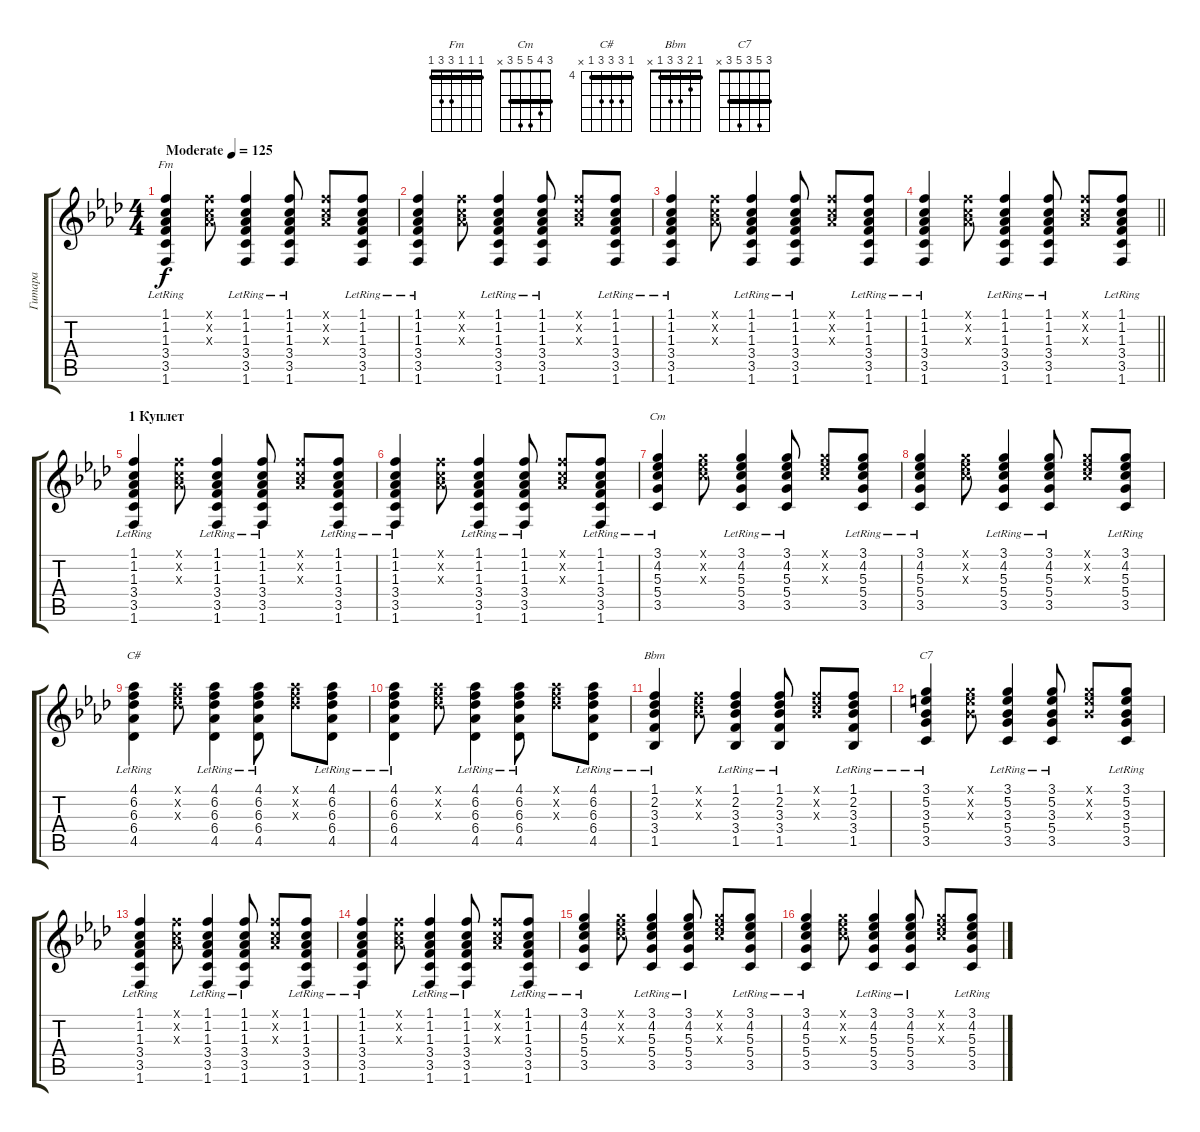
\track ("Гитара" "Гитара") {solo instrument acousticguitarsteel}
\staff {score tabs}
\tuning (E4 B3 G3 D3 A2 E2) {hide}
\chord ("Fm" 1 1 1 3 3 1) {barre 1}
\chord ("Cm" 3 4 5 5 3 x) {barre 3}
\chord ("C#" 4 6 6 6 4 x) {firstfret 4 barre 4}
\chord ("Bbm" 1 2 3 3 1 x) {barre 1}
\chord ("C7" 3 5 3 5 3 x) {barre 3}
\ts (4 4)
\tempo (125 "Moderate")
\clef g2
\ks fminor
(1.1{lr} 1.2{lr} 1.3{lr} 3.4{lr} 3.5{lr} 1.6{lr}).4{ch "Fm" dy f instrument acousticguitarsteel} (1.1{x} 1.2{x} 1.3{x}).8 (1.1{lr} 1.2{lr} 1.3{lr} 3.4{lr} 3.5{lr} 1.6{lr}).4 (1.1{lr} 1.2{lr} 1.3{lr} 3.4{lr} 3.5{lr} 1.6{lr}).8 (1.1{x} 1.2{x} 1.3{x}).8 (1.1{lr} 1.2{lr} 1.3{lr} 3.4{lr} 3.5{lr} 1.6{lr}).8 |
(1.1{lr} 1.2{lr} 1.3{lr} 3.4{lr} 3.5{lr} 1.6{lr}).4 (1.1{x} 1.2{x} 1.3{x}).8 (1.1{lr} 1.2{lr} 1.3{lr} 3.4{lr} 3.5{lr} 1.6{lr}).4 (1.1{lr} 1.2{lr} 1.3{lr} 3.4{lr} 3.5{lr} 1.6{lr}).8 (1.1{x} 1.2{x} 1.3{x}).8 (1.1{lr} 1.2{lr} 1.3{lr} 3.4{lr} 3.5{lr} 1.6{lr}).8 |
(1.1{lr} 1.2{lr} 1.3{lr} 3.4{lr} 3.5{lr} 1.6{lr}).4 (1.1{x} 1.2{x} 1.3{x}).8 (1.1{lr} 1.2{lr} 1.3{lr} 3.4{lr} 3.5{lr} 1.6{lr}).4 (1.1{lr} 1.2{lr} 1.3{lr} 3.4{lr} 3.5{lr} 1.6{lr}).8 (1.1{x} 1.2{x} 1.3{x}).8 (1.1{lr} 1.2{lr} 1.3{lr} 3.4{lr} 3.5{lr} 1.6{lr}).8 |
\barLineRight lightlight
(1.1{lr} 1.2{lr} 1.3{lr} 3.4{lr} 3.5{lr} 1.6{lr}).4 (1.1{x} 1.2{x} 1.3{x}).8 (1.1{lr} 1.2{lr} 1.3{lr} 3.4{lr} 3.5{lr} 1.6{lr}).4 (1.1{lr} 1.2{lr} 1.3{lr} 3.4{lr} 3.5{lr} 1.6{lr}).8 (1.1{x} 1.2{x} 1.3{x}).8 (1.1{lr} 1.2{lr} 1.3{lr} 3.4{lr} 3.5{lr} 1.6{lr}).8 |
\section ("" "1 Куплет")
(1.1{lr} 1.2{lr} 1.3{lr} 3.4{lr} 3.5{lr} 1.6{lr}).4 (1.1{x} 1.2{x} 1.3{x}).8 (1.1{lr} 1.2{lr} 1.3{lr} 3.4{lr} 3.5{lr} 1.6{lr}).4 (1.1{lr} 1.2{lr} 1.3{lr} 3.4{lr} 3.5{lr} 1.6{lr}).8 (1.1{x} 1.2{x} 1.3{x}).8 (1.1{lr} 1.2{lr} 1.3{lr} 3.4{lr} 3.5{lr} 1.6{lr}).8 |
(1.1{lr} 1.2{lr} 1.3{lr} 3.4{lr} 3.5{lr} 1.6{lr}).4 (1.1{x} 1.2{x} 1.3{x}).8 (1.1{lr} 1.2{lr} 1.3{lr} 3.4{lr} 3.5{lr} 1.6{lr}).4 (1.1{lr} 1.2{lr} 1.3{lr} 3.4{lr} 3.5{lr} 1.6{lr}).8 (1.1{x} 1.2{x} 1.3{x}).8 (1.1{lr} 1.2{lr} 1.3{lr} 3.4{lr} 3.5{lr} 1.6{lr}).8 |
(3.1{lr} 4.2{lr} 5.3{lr} 5.4{lr} 3.5{lr}).4{ch "Cm"} (3.1{x} 4.2{x} 5.3{x}).8 (3.1{lr} 4.2{lr} 5.3{lr} 5.4{lr} 3.5{lr}).4 (3.1{lr} 4.2{lr} 5.3{lr} 5.4{lr} 3.5{lr}).8 (3.1{x} 4.2{x} 5.3{x}).8 (3.1{lr} 4.2{lr} 5.3{lr} 5.4{lr} 3.5{lr}).8 |
(3.1{lr} 4.2{lr} 5.3{lr} 5.4{lr} 3.5{lr}).4 (3.1{x} 4.2{x} 5.3{x}).8 (3.1{lr} 4.2{lr} 5.3{lr} 5.4{lr} 3.5{lr}).4 (3.1{lr} 4.2{lr} 5.3{lr} 5.4{lr} 3.5{lr}).8 (3.1{x} 4.2{x} 5.3{x}).8 (3.1{lr} 4.2{lr} 5.3{lr} 5.4{lr} 3.5{lr}).8 |
(4.1{lr} 6.2{lr} 6.3{lr} 6.4{lr} 4.5{lr}).4{ch "C#"} (4.1{x} 6.2{x} 6.3{x}).8 (4.1{lr} 6.2{lr} 6.3{lr} 6.4{lr} 4.5{lr}).4 (4.1{lr} 6.2{lr} 6.3{lr} 6.4{lr} 4.5{lr}).8 (4.1{x} 6.2{x} 6.3{x}).8 (4.1{lr} 6.2{lr} 6.3{lr} 6.4{lr} 4.5{lr}).8 |
(4.1{lr} 6.2{lr} 6.3{lr} 6.4{lr} 4.5{lr}).4 (4.1{x} 6.2{x} 6.3{x}).8 (4.1{lr} 6.2{lr} 6.3{lr} 6.4{lr} 4.5{lr}).4 (4.1{lr} 6.2{lr} 6.3{lr} 6.4{lr} 4.5{lr}).8 (4.1{x} 6.2{x} 6.3{x}).8 (4.1{lr} 6.2{lr} 6.3{lr} 6.4{lr} 4.5{lr}).8 |
(1.1{lr} 2.2{lr} 3.3{lr} 3.4{lr} 1.5{lr}).4{ch "Bbm"} (1.1{x} 2.2{x} 3.3{x}).8 (1.1{lr} 2.2{lr} 3.3{lr} 3.4{lr} 1.5{lr}).4 (1.1{lr} 2.2{lr} 3.3{lr} 3.4{lr} 1.5{lr}).8 (1.1{x} 2.2{x} 3.3{x}).8 (1.1{lr} 2.2{lr} 3.3{lr} 3.4{lr} 1.5{lr}).8 |
(3.1{lr} 5.2{lr} 3.3{lr} 5.4{lr} 3.5{lr}).4{ch "C7"} (3.1{x} 5.2{x} 3.3{x}).8 (3.1{lr} 5.2{lr} 3.3{lr} 5.4{lr} 3.5{lr}).4 (3.1{lr} 5.2{lr} 3.3{lr} 5.4{lr} 3.5{lr}).8 (3.1{x} 5.2{x} 3.3{x}).8 (3.1{lr} 5.2{lr} 3.3{lr} 5.4{lr} 3.5{lr}).8 |
(1.1{lr} 1.2{lr} 1.3{lr} 3.4{lr} 3.5{lr} 1.6{lr}).4 (1.1{x} 1.2{x} 1.3{x}).8 (1.1{lr} 1.2{lr} 1.3{lr} 3.4{lr} 3.5{lr} 1.6{lr}).4 (1.1{lr} 1.2{lr} 1.3{lr} 3.4{lr} 3.5{lr} 1.6{lr}).8 (1.1{x} 1.2{x} 1.3{x}).8 (1.1{lr} 1.2{lr} 1.3{lr} 3.4{lr} 3.5{lr} 1.6{lr}).8 |
(1.1{lr} 1.2{lr} 1.3{lr} 3.4{lr} 3.5{lr} 1.6{lr}).4 (1.1{x} 1.2{x} 1.3{x}).8 (1.1{lr} 1.2{lr} 1.3{lr} 3.4{lr} 3.5{lr} 1.6{lr}).4 (1.1{lr} 1.2{lr} 1.3{lr} 3.4{lr} 3.5{lr} 1.6{lr}).8 (1.1{x} 1.2{x} 1.3{x}).8 (1.1{lr} 1.2{lr} 1.3{lr} 3.4{lr} 3.5{lr} 1.6{lr}).8 |
(3.1{lr} 4.2{lr} 5.3{lr} 5.4{lr} 3.5{lr}).4 (3.1{x} 4.2{x} 5.3{x}).8 (3.1{lr} 4.2{lr} 5.3{lr} 5.4{lr} 3.5{lr}).4 (3.1{lr} 4.2{lr} 5.3{lr} 5.4{lr} 3.5{lr}).8 (3.1{x} 4.2{x} 5.3{x}).8 (3.1{lr} 4.2{lr} 5.3{lr} 5.4{lr} 3.5{lr}).8 |
(3.1{lr} 4.2{lr} 5.3{lr} 5.4{lr} 3.5{lr}).4 (3.1{x} 4.2{x} 5.3{x}).8 (3.1{lr} 4.2{lr} 5.3{lr} 5.4{lr} 3.5{lr}).4 (3.1{lr} 4.2{lr} 5.3{lr} 5.4{lr} 3.5{lr}).8 (3.1{x} 4.2{x} 5.3{x}).8 (3.1{lr} 4.2{lr} 5.3{lr} 5.4{lr} 3.5{lr}).8
